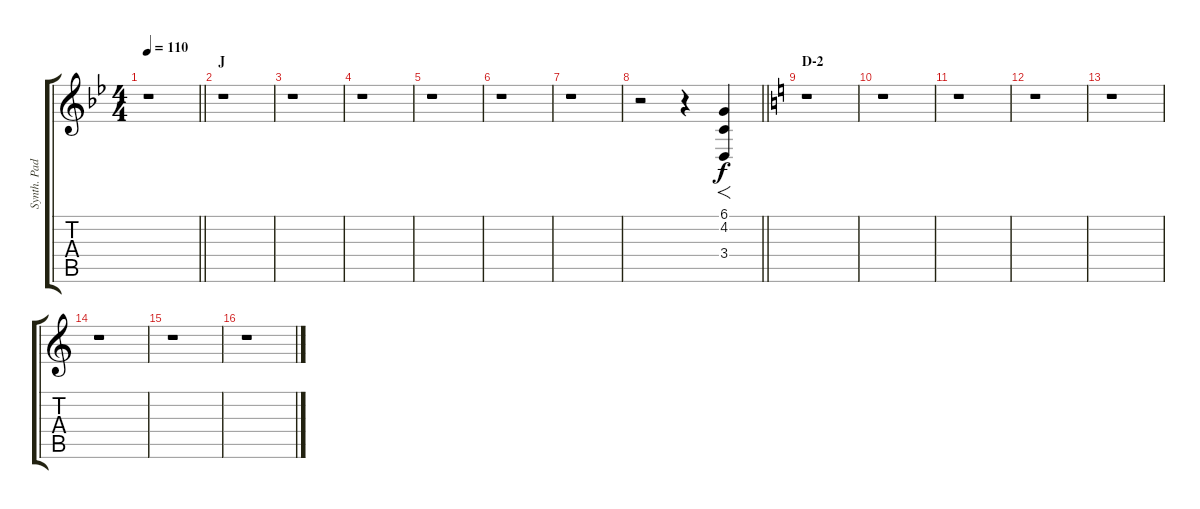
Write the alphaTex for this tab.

\track ("Synth. Pad" "Synth. Pad") {instrument lead6voice}
\staff {score tabs}
\tuning (Db4 Ab3 E3 B2 Gb2 B1) {hide}
\ts (4 4)
\tempo 110
\clef g2
\barLineRight lightlight
\ks bb
r.1{dy f} |
\section ("" "J")
r.1 |
r.1 |
r.1 |
r.1 |
r.1 |
r.1 |
\barLineRight lightlight
r.2 r.4 (6.1 4.2 3.4).4{f} |
\section ("" "D-2")
\ks c
r.1 |
r.1 |
r.1 |
r.1 |
r.1 |
r.1 |
r.1 |
r.1
